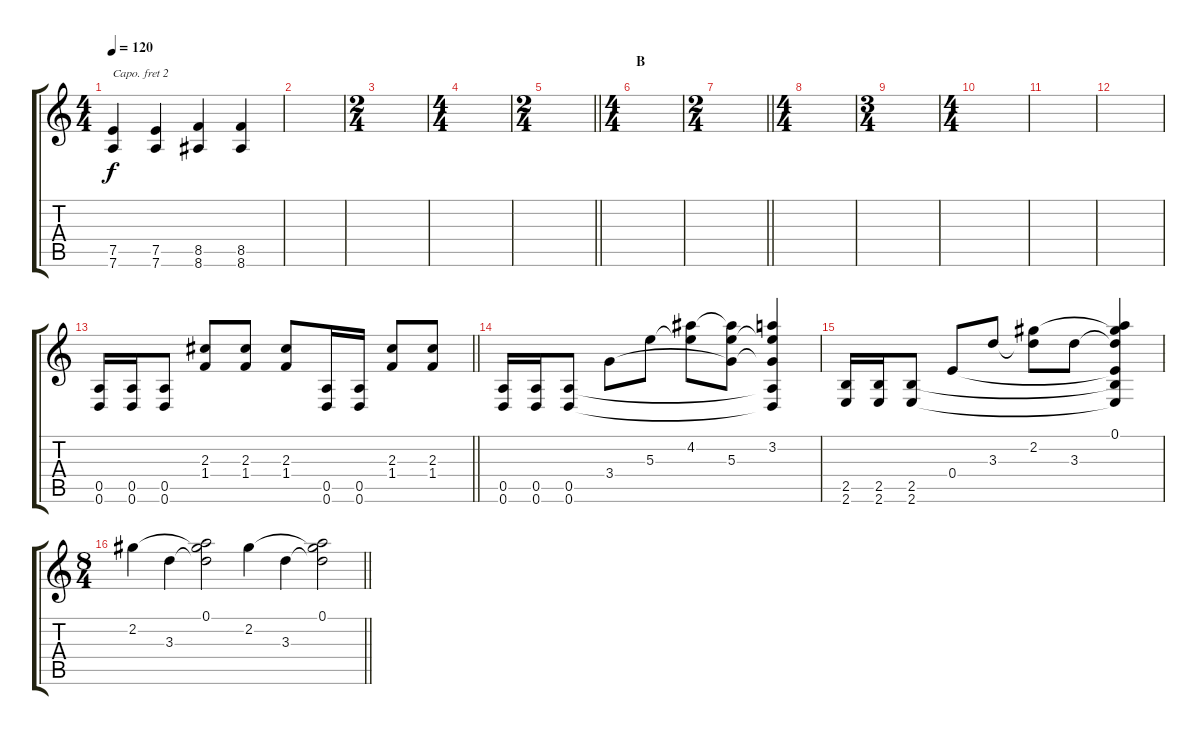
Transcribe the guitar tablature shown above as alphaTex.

\track "" {instrument overdrivenguitar}
\staff {score tabs}
\capo 2
\tuning (G4 E4 A3 D3 G2 C2) {hide}
\ts (4 4)
\tempo 120
\clef g2
\ks c
(7.5 7.6).4{dy f} (7.5 7.6).4 (8.5 8.6).4 (8.5 8.6).4 |
|
\ts (2 4)
|
\ts (4 4)
|
\ts (2 4)
\barLineRight lightlight
|
\ts (4 4)
\section ("" "B")
|
\ts (2 4)
\barLineRight lightlight
|
\ts (4 4)
|
\ts (3 4)
|
\ts (4 4)
|
|
|
\barLineRight lightlight
(0.5 0.6).16 (0.5 0.6).16 (0.5 0.6).8 (2.3 1.4).8 (2.3 1.4).8 (2.3 1.4).8 (0.5 0.6).16 (0.5 0.6).16 (2.3 1.4).8 (2.3 1.4).8 |
(0.5 0.6).16 (0.5 0.6).16 (0.5 0.6).8 3.4.8 5.3.8 (4.2 5.3{t}).8 (4.2{t} 5.3 3.4{t}).8 (3.2 5.3{t} 3.4{t} 0.5{t} 0.6{t}).4 |
(2.5 2.6).16 (2.5 2.6).16 (2.5 2.6).8 0.4.8 3.3.8 (2.2 3.3{t}).8 3.3.8 (0.1 2.2{t} 3.3{t} 0.4{t} 2.5{t} 2.6{t}).4 |
\ts (8 4)
\barLineRight lightlight
2.2.4 3.3.4 (0.1 2.2{t} 3.3{t}).2 2.2.4 3.3.4 (0.1 2.2{t} 3.3{t}).2
